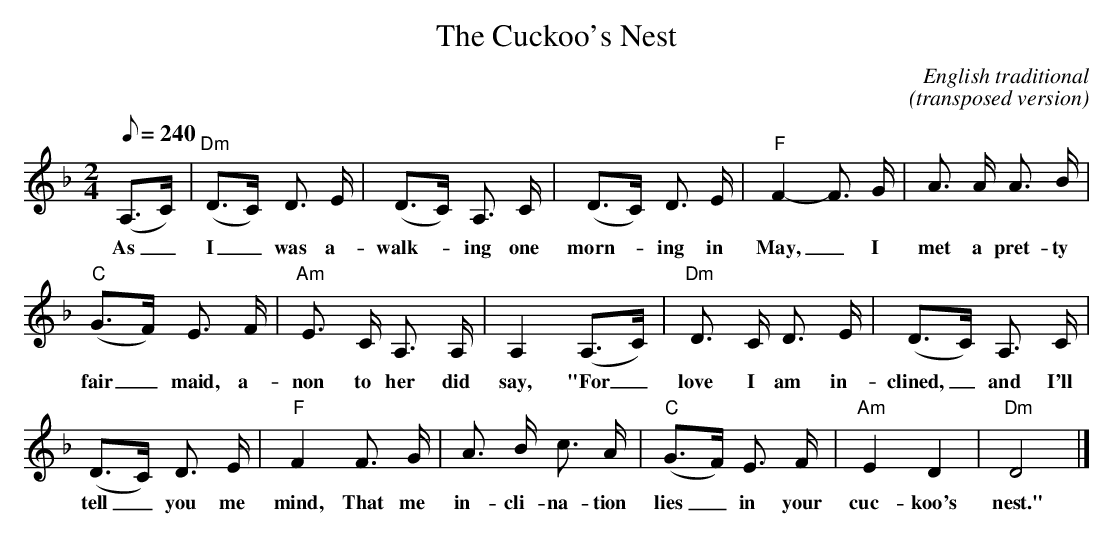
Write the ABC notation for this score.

X:1
T:The Cuckoo's Nest
L:1/8
C:English traditional
C:(transposed version)
M:2/4
Q:1/8=240
K:Dm
(A,>C)|"Dm"(D>C) D> E|\
w:As_ I_ was a-
(D>C) A,> C|\
w:walk-_ing one
(D>C) D> E|\
w:morn-_ing in
"F"F2-F> G|\
w:May,_ I
A> A A> B|
w:met a pret-ty
"C"(G>F) E> F|\
w:fair_ maid, a-
"Am"E> C A,> A,|\
w:non to her did
A,2 (A,>C)|\
w:say, "For_
"Dm"D> C D> E|\
w:love I am in-
(D>C) A,> C|
w:clined,_ and I'll
(D>C) D> E|\
w:tell_ you me
"F"F2 F> G|\
w:mind, That me
A> B c> A|\
w:in-cli-na-tion
"C"(G>F) E> F|\
w:lies_ in your
"Am"E2 D2|\
w:cuc-koo's
"Dm"D4|]
w:nest."
